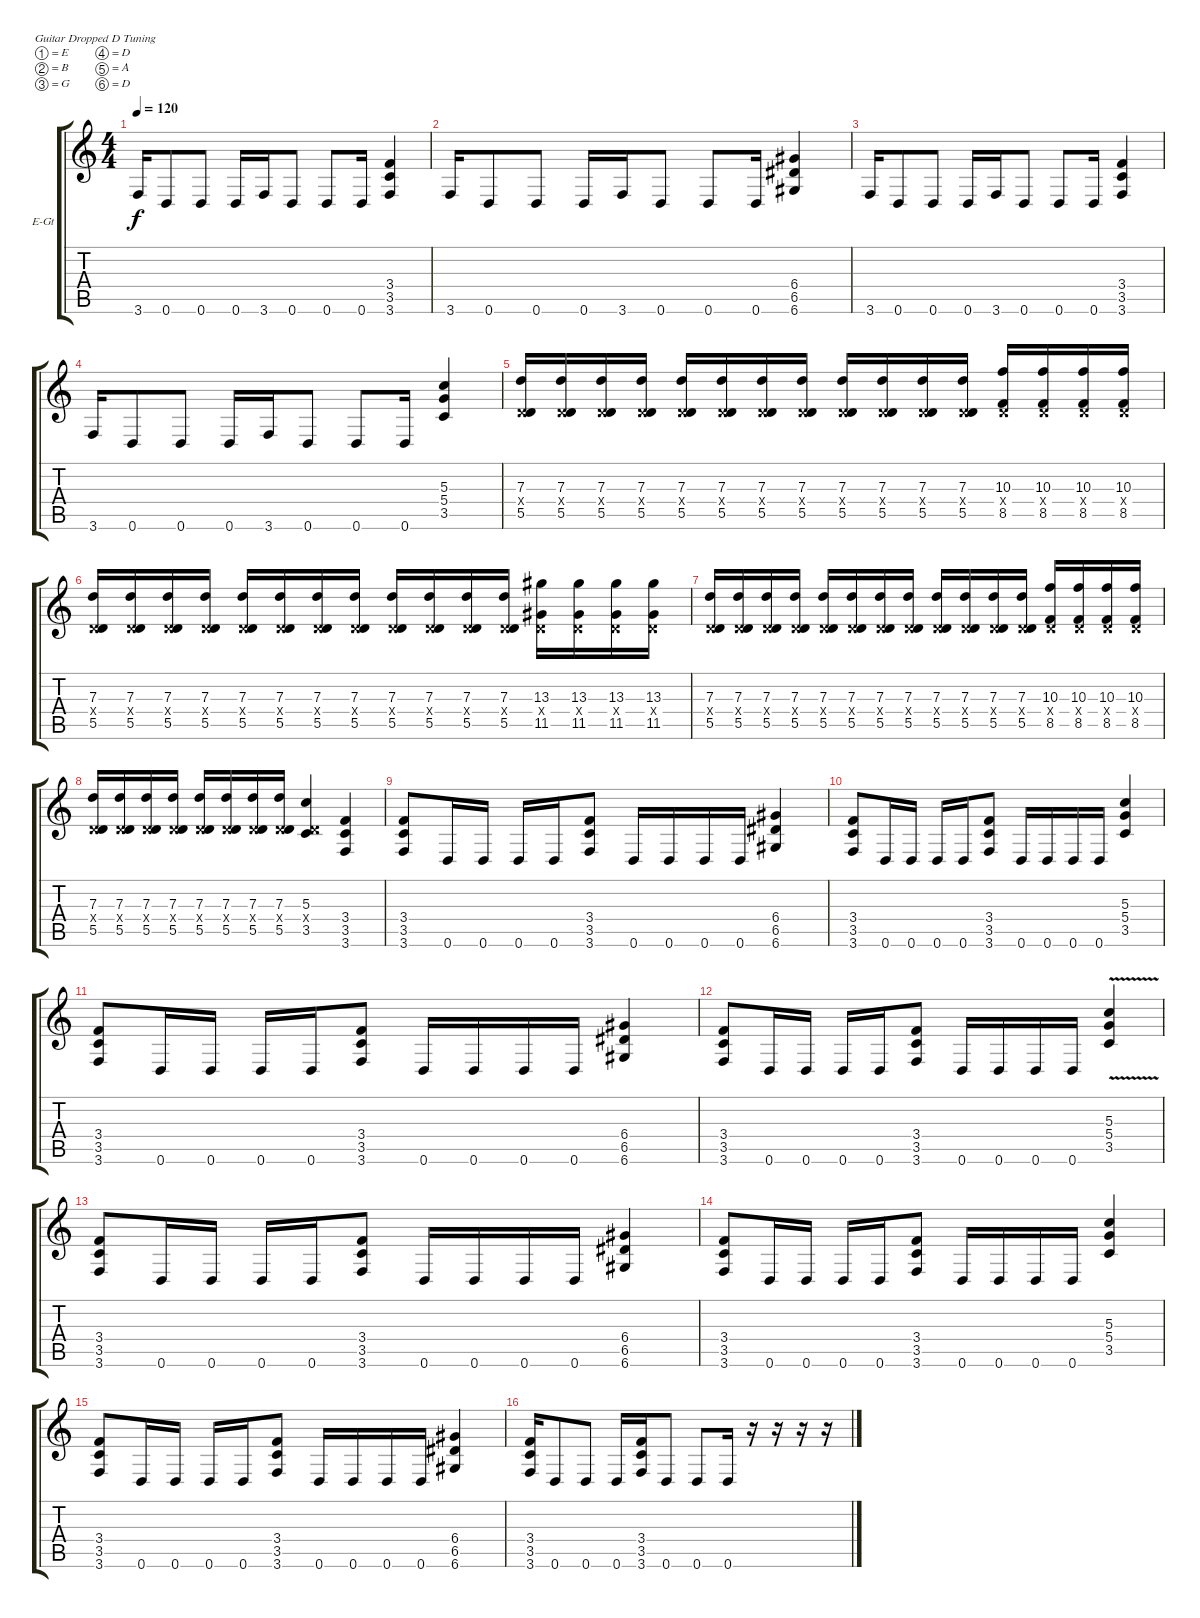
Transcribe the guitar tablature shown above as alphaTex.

\bracketExtendMode groupsimilarinstruments
\firstSystemTrackNameOrientation horizontal
\otherSystemsTrackNameOrientation horizontal
\track ("1st guitar" "E-Gt") {instrument distortionguitar}
\staff {score tabs}
\tuning (E4 B3 G3 D3 A2 D2)
\ts (4 4)
\tempo 120
\clef g2
\ks c
3.6.16{dy f} 0.6.8 0.6.8 0.6.16 3.6.16 0.6.8 0.6.8 0.6.16 (3.4 3.5 3.6).4 |
3.6.16 0.6.8 0.6.8 0.6.16 3.6.16 0.6.8 0.6.8 0.6.16 (6.4 6.5 6.6).4 |
3.6.16 0.6.8 0.6.8 0.6.16 3.6.16 0.6.8 0.6.8 0.6.16 (3.4 3.5 3.6).4 |
3.6.16 0.6.8 0.6.8 0.6.16 3.6.16 0.6.8 0.6.8 0.6.16 (5.3 5.4 3.5).4 |
(7.3 0.4{x} 5.5).16 (7.3 0.4{x} 5.5).16 (7.3 0.4{x} 5.5).16 (7.3 0.4{x} 5.5).16 (7.3 0.4{x} 5.5).16 (7.3 0.4{x} 5.5).16 (7.3 0.4{x} 5.5).16 (7.3 0.4{x} 5.5).16 (7.3 0.4{x} 5.5).16 (7.3 0.4{x} 5.5).16 (7.3 0.4{x} 5.5).16 (7.3 0.4{x} 5.5).16 (10.3 0.4{x} 8.5).16 (10.3 0.4{x} 8.5).16 (10.3 0.4{x} 8.5).16 (10.3 0.4{x} 8.5).16 |
(7.3 0.4{x} 5.5).16 (7.3 0.4{x} 5.5).16 (7.3 0.4{x} 5.5).16 (7.3 0.4{x} 5.5).16 (7.3 0.4{x} 5.5).16 (7.3 0.4{x} 5.5).16 (7.3 0.4{x} 5.5).16 (7.3 0.4{x} 5.5).16 (7.3 0.4{x} 5.5).16 (7.3 0.4{x} 5.5).16 (7.3 0.4{x} 5.5).16 (7.3 0.4{x} 5.5).16 (13.3 0.4{x} 11.5).16 (13.3 0.4{x} 11.5).16 (13.3 0.4{x} 11.5).16 (13.3 0.4{x} 11.5).16 |
(7.3 0.4{x} 5.5).16 (7.3 0.4{x} 5.5).16 (7.3 0.4{x} 5.5).16 (7.3 0.4{x} 5.5).16 (7.3 0.4{x} 5.5).16 (7.3 0.4{x} 5.5).16 (7.3 0.4{x} 5.5).16 (7.3 0.4{x} 5.5).16 (7.3 0.4{x} 5.5).16 (7.3 0.4{x} 5.5).16 (7.3 0.4{x} 5.5).16 (7.3 0.4{x} 5.5).16 (10.3 0.4{x} 8.5).16 (10.3 0.4{x} 8.5).16 (10.3 0.4{x} 8.5).16 (10.3 0.4{x} 8.5).16 |
(7.3 0.4{x} 5.5).16 (7.3 0.4{x} 5.5).16 (7.3 0.4{x} 5.5).16 (7.3 0.4{x} 5.5).16 (7.3 0.4{x} 5.5).16 (7.3 0.4{x} 5.5).16 (7.3 0.4{x} 5.5).16 (7.3 0.4{x} 5.5).16 (5.3 0.4{x} 3.5).4 (3.4 3.5 3.6).4 |
(3.4 3.5 3.6).8 0.6.16 0.6.16 0.6.16 0.6.16 (3.4 3.5 3.6).8 0.6.16 0.6.16 0.6.16 0.6.16 (6.4 6.5 6.6).4 |
(3.4 3.5 3.6).8 0.6.16 0.6.16 0.6.16 0.6.16 (3.4 3.5 3.6).8 0.6.16 0.6.16 0.6.16 0.6.16 (5.3 5.4 3.5).4 |
(3.4 3.5 3.6).8 0.6.16 0.6.16 0.6.16 0.6.16 (3.4 3.5 3.6).8 0.6.16 0.6.16 0.6.16 0.6.16 (6.4 6.5 6.6).4 |
(3.4 3.5 3.6).8 0.6.16 0.6.16 0.6.16 0.6.16 (3.4 3.5 3.6).8 0.6.16 0.6.16 0.6.16 0.6.16 (5.3{v} 5.4 3.5).4 |
(3.4 3.5 3.6).8 0.6.16 0.6.16 0.6.16 0.6.16 (3.4 3.5 3.6).8 0.6.16 0.6.16 0.6.16 0.6.16 (6.4 6.5 6.6).4 |
(3.4 3.5 3.6).8 0.6.16 0.6.16 0.6.16 0.6.16 (3.4 3.5 3.6).8 0.6.16 0.6.16 0.6.16 0.6.16 (5.3 5.4 3.5).4 |
(3.4 3.5 3.6).8 0.6.16 0.6.16 0.6.16 0.6.16 (3.4 3.5 3.6).8 0.6.16 0.6.16 0.6.16 0.6.16 (6.4 6.5 6.6).4 |
(3.4 3.5 3.6).16 0.6.8 0.6.8 0.6.16 (3.4 3.5 3.6).16 0.6.8 0.6.8 0.6.16 r.16 r.16 r.16 r.16
